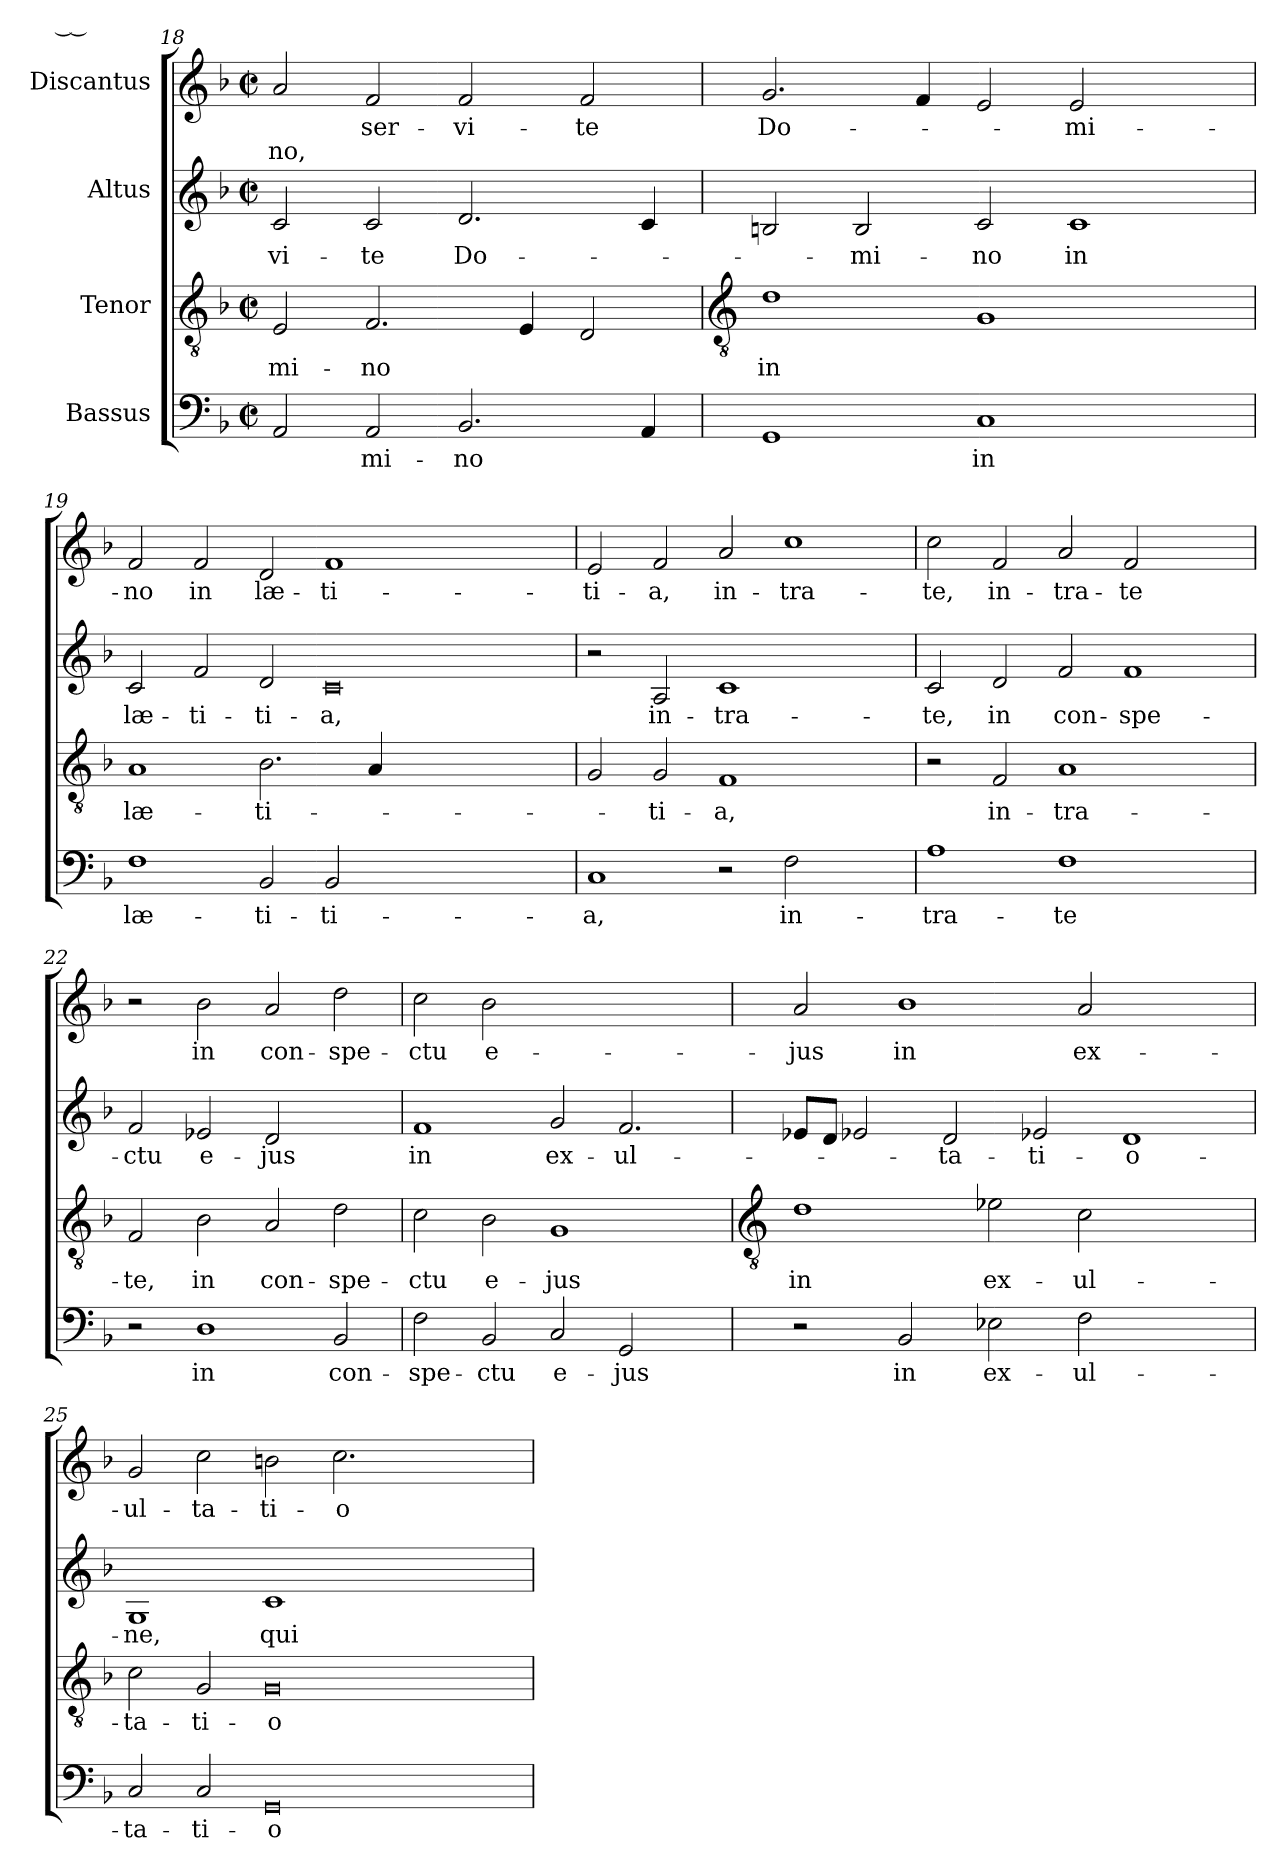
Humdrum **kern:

**kern	**text	**kern	**text	**kern	**text	**kern	**text	**text
*part4	*part4	*part3	*part3	*part2	*part2	*part1	*part1	*part1
*staff4	*staff4	*staff3	*staff3	*staff2	*staff2	*staff1	*staff1	*staff1
*I"Bassus	*	*I"Tenor	*	*I"Altus	*	*I"Discantus	*	*
*clefF4	*	*clefGv2	*	*clefG2	*	*clefG2	*	*
*k[b-]	*	*k[b-]	*	*k[b-]	*	*k[b-]	*	*
*F:	*	*F:	*	*F:	*	*F:	*	*
*M4/2	*	*M4/2	*	*M4/2	*	*M4/2	*	*
*met(c|)	*	*met(c|)	*	*met(c|)	*	*met(c|)	*	*
=18	=18	=18	=18	=18	=18	=18	=18	=18
!	!	!	!LO:LY:b	!	!LO:LY:b	!	!	!LO:LY:b
2AA	.	2E	-mi-	2c	-vi-	2a	.	-no,
!	!LO:LY:b	!	!LO:LY:b	!	!LO:LY:b	!	!LO:LY:b	!
2AA	-mi-	2.F	-no	2c	-te	2f	ser-	.
!	!LO:LY:b	!	!	!	!LO:LY:b	!	!LO:LY:b	!
2.BB-	-no	.	.	2.d	Do-	2f	-vi-	.
.	.	4E	.	.	.	.	.	.
!	!	!	!	!	!	!	!LO:LY:b	!
.	.	2D	.	.	.	2f	-te	.
4AA	.	.	.	4c	.	.	.	.
!!LO:LB:g=z
=19	=19	=19	=19	=19	=19	=19	=19	=19
*	*	*clefGv2	*	*	*	*	*	*
!	!LO:LY:b	!	!LO:LY:b	!	!	!	!LO:LY:b	!
1GG	___	1d	in	2Bn	.	2.g	Do-	.
!	!	!	!	!	!LO:LY:b	!	!	!
.	.	.	.	2B	-mi-	.	.	.
.	.	.	.	.	.	4f	.	.
!	!LO:LY:b	!	!	!	!LO:LY:b	!	!	!
1C	in	1G	.	2c	-no	2e	.	.
!	!	!	!	!	!LO:LY:b	!	!LO:LY:b	!
.	.	.	.	1c	in	2e	-mi-	.
2ryy	.	2ryy	.	.	.	2ryy	.	.
=19A	=19A	=19A	=19A	=19A	=19A	=19A	=19A	=19A
!	!LO:LY:b	!	!LO:LY:b	!	!LO:LY:b	!	!LO:LY:b	!
1F	læ-	1A	læ-	2c	læ-	2f	-no	.
!	!	!	!	!	!LO:LY:b	!	!LO:LY:b	!
.	.	.	.	2f	-ti-	2f	in	.
!	!LO:LY:b	!	!LO:LY:b	!	!LO:LY:b	!	!LO:LY:b	!
2BB-	-ti-	2.B-	-ti-	2d	-ti-	2d	læ-	.
!	!LO:LY:b	!	!	!	!LO:LY:b	!	!LO:LY:b	!
2BB-	-ti-	.	.	0c	-a,	1f	-ti-	.
.	.	4A	.	.	.	.	.	.
1.ryy	.	1.ryy	.	.	.	.	.	.
.	.	.	.	.	.	1ryy	.	.
=20A	=20A	=20A	=20A	=20A	=20A	=20A	=20A	=20A
!	!LO:LY:b	!	!	!	!	!	!LO:LY:b	!
1C	-a,	2G	.	2r	.	2e	-ti-	.
!	!	!	!LO:LY:b	!	!LO:LY:b	!	!LO:LY:b	!
.	.	2G	-ti-	2A	in-	2f	-a,	.
!	!	!	!LO:LY:b	!	!LO:LY:b	!	!LO:LY:b	!
2r	.	1F	-a,	1c	-tra-	2a	in-	.
!	!LO:LY:b	!	!	!	!	!	!LO:LY:b	!
2F	in-	.	.	.	.	1cc	-tra-	.
2ryy	.	2ryy	.	2ryy	.	.	.	.
=21A	=21A	=21A	=21A	=21A	=21A	=21A	=21A	=21A
!	!LO:LY:b	!	!	!	!LO:LY:b	!	!LO:LY:b	!
1A	-tra-	2r	.	2c	-te,	2cc	-te,	.
!	!	!	!LO:LY:b	!	!LO:LY:b	!	!LO:LY:b	!
.	.	2F	in-	2d	in	2f	in-	.
!	!LO:LY:b	!	!LO:LY:b	!	!LO:LY:b	!	!LO:LY:b	!
1F	-te	1A	-tra-	2f	con-	2a	-tra-	.
!	!	!	!	!	!LO:LY:b	!	!LO:LY:b	!
.	.	.	.	1f	-spe-	2f	-te	.
2ryy	.	2ryy	.	.	.	2ryy	.	.
=22A	=22A	=22A	=22A	=22A	=22A	=22A	=22A	=22A
!	!	!	!LO:LY:b	!	!LO:LY:b	!	!	!
2r	.	2F	-te,	2f	-ctu	2r	.	.
!	!LO:LY:b	!	!LO:LY:b	!	!LO:LY:b	!	!LO:LY:b	!
1D	in	2B-	in	2e-X	e-	2b-	in	.
!	!	!	!LO:LY:b	!	!LO:LY:b	!	!LO:LY:b	!
.	.	2A	con-	2d	-jus	2a	con-	.
!	!LO:LY:b	!	!LO:LY:b	!	!	!	!LO:LY:b	!
2BB-	con-	2d	-spe-	2ryy	.	2dd	-spe-	.
!!LO:LB:g=z
=23A	=23A	=23A	=23A	=23A	=23A	=23A	=23A	=23A
!	!LO:LY:b	!	!LO:LY:b	!	!LO:LY:b	!	!LO:LY:b	!
2F	-spe-	2c	-ctu	1f	in	2cc	-ctu	.
!	!LO:LY:b	!	!LO:LY:b	!	!	!	!LO:LY:b	!
2BB-	-ctu	2B-	e-	.	.	2b-	e-	.
!	!LO:LY:b	!	!LO:LY:b	!	!LO:LY:b	!	!	!
2C	e-	1G	-jus	2g	ex-	1ryy	.	.
!	!LO:LY:b	!	!	!	!LO:LY:b	!	!	!
2GG	-jus	.	.	2.f	-ul-	.	.	.
4ryy	.	4ryy	.	.	.	4ryy	.	.
!!LO:LB:g=z
=24	=24	=24	=24	=24	=24	=24	=24	=24
*	*	*clefGv2	*	*	*	*	*	*
!	!	!	!LO:LY:b	!	!	!	!LO:LY:b	!
2r	.	1d	in	8e-XL	.	2a	-jus	.
.	.	.	.	8dJ	.	.	.	.
.	.	.	.	2e-X	.	.	.	.
!	!LO:LY:b	!	!	!	!	!	!LO:LY:b	!
2BB-	in	.	.	.	.	1b-	in	.
!	!	!	!	!	!LO:LY:b	!	!	!
.	.	.	.	2d	-ta-	.	.	.
!	!LO:LY:b	!	!LO:LY:b	!	!	!	!	!
2E-X	ex-	2e-X	ex-	.	.	.	.	.
!	!	!	!	!	!LO:LY:b	!	!	!
.	.	.	.	2e-X	-ti-	.	.	.
!	!LO:LY:b	!	!LO:LY:b	!	!	!	!LO:LY:b	!
2F	-ul-	2c	-ul-	.	.	2a	ex-	.
!	!	!	!	!	!LO:LY:b	!	!	!
.	.	.	.	1d	-o-	.	.	.
2.ryy	.	2.ryy	.	.	.	2.ryy	.	.
=25	=25	=25	=25	=25	=25	=25	=25	=25
!	!LO:LY:b	!	!LO:LY:b	!	!LO:LY:b	!	!LO:LY:b	!
2C	-ta-	2c	-ta-	1G	-ne,	2g	-ul-	.
!	!LO:LY:b	!	!LO:LY:b	!	!	!	!LO:LY:b	!
2C	-ti-	2G	-ti-	.	.	2cc	-ta-	.
!	!LO:LY:b	!	!LO:LY:b	!	!LO:LY:b	!	!LO:LY:b	!
0GG	-o-	0G	-o-	1c	qui-	2bn	-ti-	.
!	!	!	!	!	!	!	!LO:LY:b	!
.	.	.	.	.	.	2.cc	-o-	.
.	.	.	.	1ryy	.	.	.	.
.	.	.	.	.	.	2.ryy	.	.
=	=	=	=	=	=	=	=	=
*-	*-	*-	*-	*-	*-	*-	*-	*-
